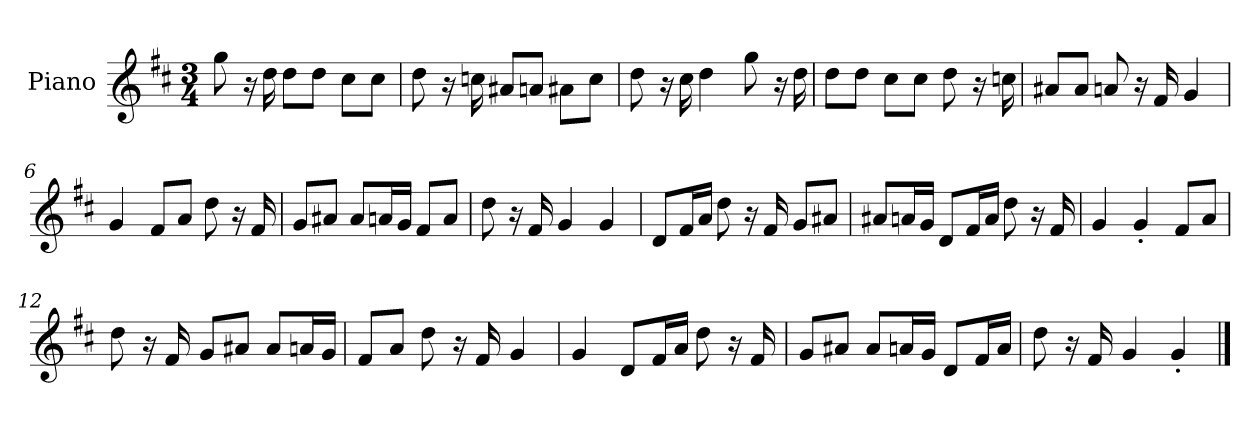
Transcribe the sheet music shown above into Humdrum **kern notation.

**kern
*part1
*staff1
*I"Piano
*I'P-no
*clefG2
*k[f#c#]
*M3/4
*MM94
=1
8gg\
16r
16dd\
8dd\L
8dd\J
8cc#\L
8cc#\J
=2
8dd\
16r
16ccn\
8a#X/L
8an/J
8a#X\L
8cc\J
=3
8dd\
16r
16cc#\
4dd\
8gg\
16r
16dd\
=4
8dd\L
8dd\J
8cc#\L
8cc#\J
8dd\
16r
16ccn\
=5
8a#X/L
8a#/J
8an/
16r
16f#/
4g/
!!LO:LB:g=z
=6
4g/
8f#/L
8a/J
8dd\
16r
16f#/
=7
8g/L
8a#X/J
8a#/L
16an/L
16g/JJ
8f#/L
8a/J
=8
8dd\
16r
16f#/
4g/
4g/
=9
8d/L
16f#/L
16a/JJ
8dd\
16r
16f#/
8g/L
8a#X/J
=10
8a#X/L
16an/L
16g/JJ
8d/L
16f#/L
16a/JJ
8dd\
16r
16f#/
!!LO:LB:g=z
=11
4g/
4g'/
8f#/L
8a/J
=12
8dd\
16r
16f#/
8g/L
8a#X/J
8a#/L
16an/L
16g/JJ
=13
8f#/L
8a/J
8dd\
16r
16f#/
4g/
=14
4g/
8d/L
16f#/L
16a/JJ
8dd\
16r
16f#/
=15
8g/L
8a#X/J
8a#/L
16an/L
16g/JJ
8d/L
16f#/L
16a/JJ
!!LO:LB:g=z
=16
8dd\
16r
16f#/
4g/
4g'/
==
*-
